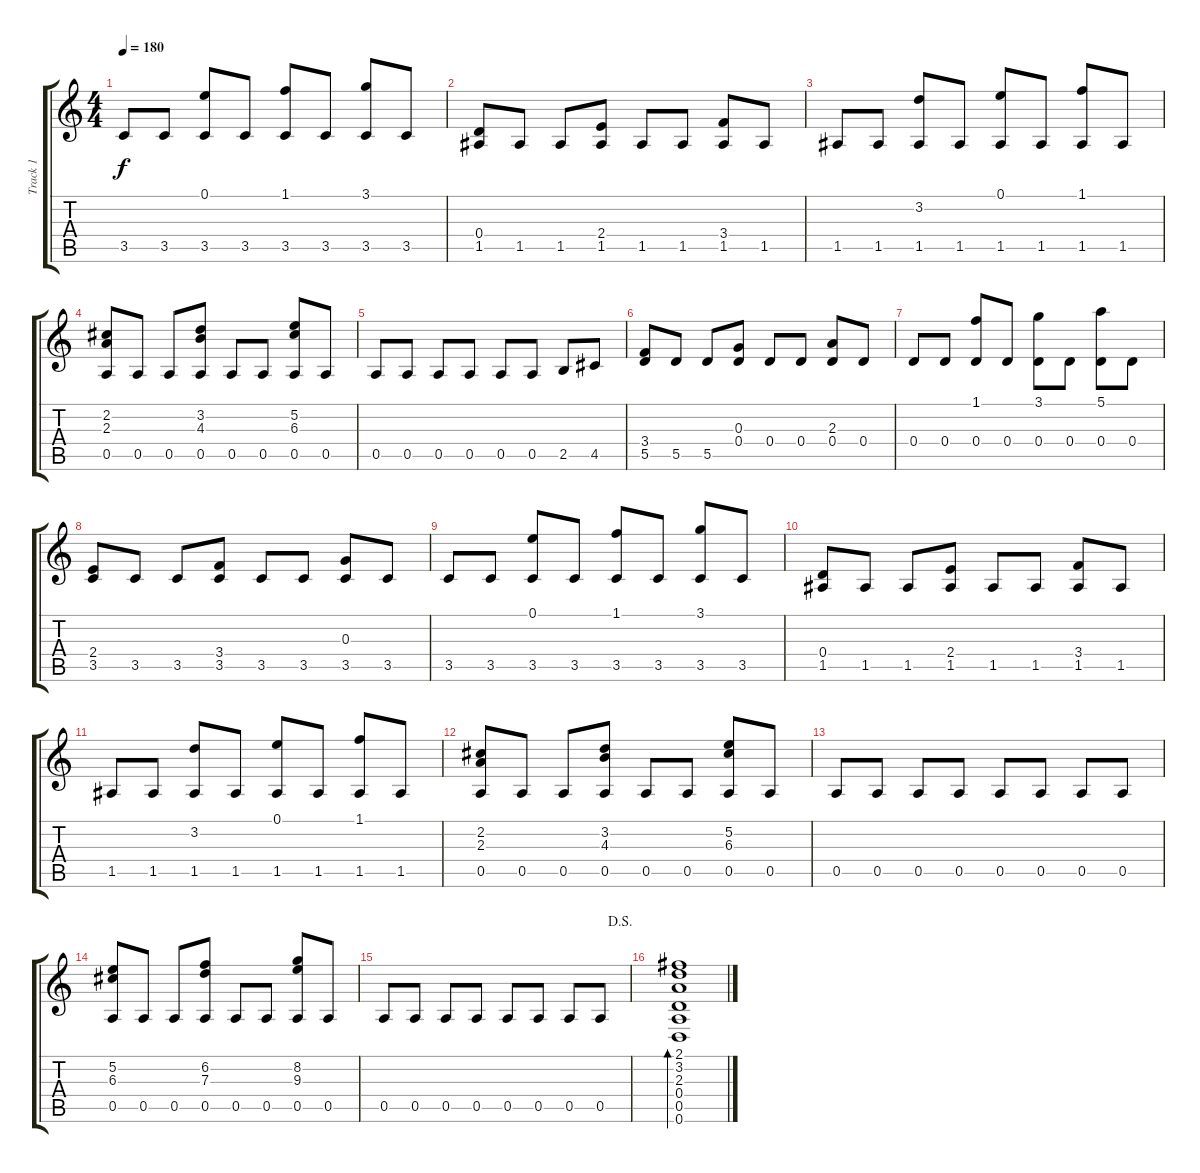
\track ("Track 1" "Track 1") {instrument acousticguitarsteel}
\staff {score tabs}
\tuning (E4 B3 G3 D3 A2 D2) {hide}
\ts (4 4)
\tempo 180
\clef g2
\ks c
3.5.8{dy f} 3.5.8 (0.1 3.5).8 3.5.8 (1.1 3.5).8 3.5.8 (3.1 3.5).8 3.5.8 |
(0.4 1.5).8 1.5.8 1.5.8 (2.4 1.5).8 1.5.8 1.5.8 (3.4 1.5).8 1.5.8 |
1.5.8 1.5.8 (3.2 1.5).8 1.5.8 (0.1 1.5).8 1.5.8 (1.1 1.5).8 1.5.8 |
(2.2 2.3 0.5).8 0.5.8 0.5.8 (3.2 4.3 0.5).8 0.5.8 0.5.8 (5.2 6.3 0.5).8 0.5.8 |
0.5.8 0.5.8 0.5.8 0.5.8 0.5.8 0.5.8 2.5.8 4.5.8 |
(3.4 5.5).8 5.5.8 5.5.8 (0.3 0.4).8 0.4.8 0.4.8 (2.3 0.4).8 0.4.8 |
0.4.8 0.4.8 (1.1 0.4).8 0.4.8 (3.1 0.4).8 0.4.8 (5.1 0.4).8 0.4.8 |
(2.4 3.5).8 3.5.8 3.5.8 (3.4 3.5).8 3.5.8 3.5.8 (0.3 3.5).8 3.5.8 |
3.5.8 3.5.8 (0.1 3.5).8 3.5.8 (1.1 3.5).8 3.5.8 (3.1 3.5).8 3.5.8 |
(0.4 1.5).8 1.5.8 1.5.8 (2.4 1.5).8 1.5.8 1.5.8 (3.4 1.5).8 1.5.8 |
1.5.8 1.5.8 (3.2 1.5).8 1.5.8 (0.1 1.5).8 1.5.8 (1.1 1.5).8 1.5.8 |
(2.2 2.3 0.5).8 0.5.8 0.5.8 (3.2 4.3 0.5).8 0.5.8 0.5.8 (5.2 6.3 0.5).8 0.5.8 |
0.5.8 0.5.8 0.5.8 0.5.8 0.5.8 0.5.8 0.5.8 0.5.8 |
(5.2 6.3 0.5).8 0.5.8 0.5.8 (6.2 7.3 0.5).8 0.5.8 0.5.8 (8.2 9.3 0.5).8 0.5.8 |
\jump dalsegno
0.5.8 0.5.8 0.5.8 0.5.8 0.5.8 0.5.8 0.5.8 0.5.8 |
(2.1 3.2 2.3 0.4 0.5 0.6).1{bd 120}
